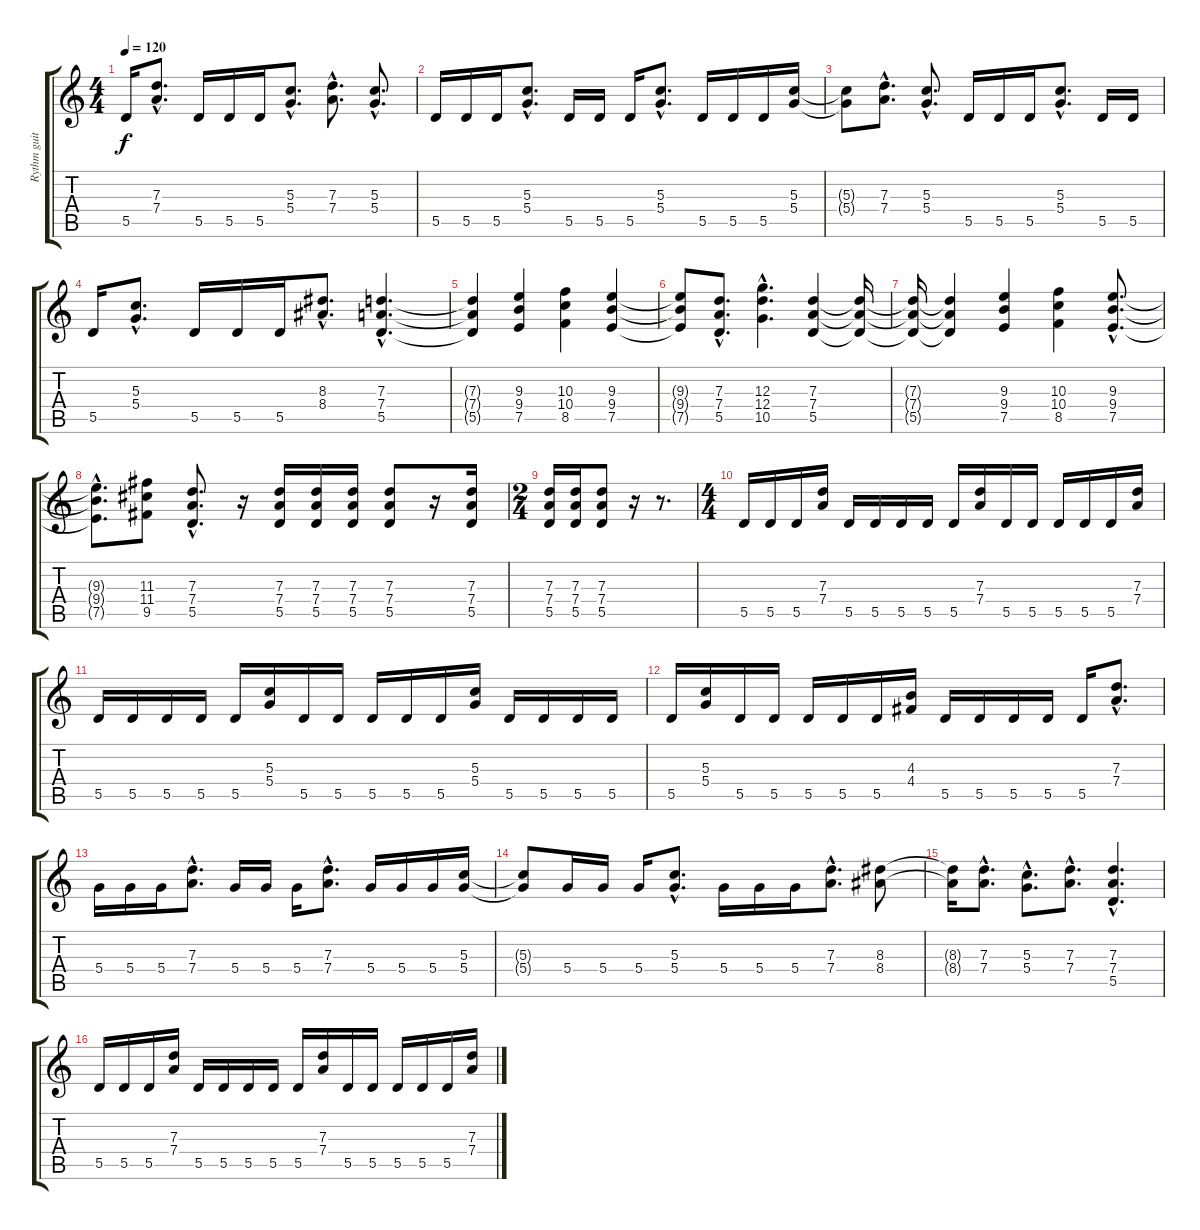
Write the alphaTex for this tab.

\track ("Rythm guitar" "Rythm guit") {instrument distortionguitar}
\staff {score tabs}
\tuning (E4 B3 G3 D3 A2 E2) {hide}
\ts (4 4)
\tempo 120
\clef g2
\ks c
5.5.16{dy f} (7.3{hac} 7.4{hac}).8{d} 5.5.16 5.5.16 5.5.16 (5.3{hac} 5.4{hac}).8{d} (7.3{hac} 7.4{hac}).8{d} (5.3{hac} 5.4{hac}).8{d} |
5.5.16 5.5.16 5.5.16 (5.3{hac} 5.4{hac}).8{d} 5.5.16 5.5.16 5.5.16 (5.3{hac} 5.4{hac}).8{d} 5.5.16 5.5.16 5.5.16 (5.3 5.4).16 |
(5.3{t} 5.4{t}).8 (7.3{hac} 7.4{hac}).8{d} (5.3{hac} 5.4{hac}).8{d} 5.5.16 5.5.16 5.5.16 (5.3{hac} 5.4{hac}).8{d} 5.5.16 5.5.16 |
5.5.16 (5.3{hac} 5.4{hac}).8{d} 5.5.16 5.5.16 5.5.16 (8.3{hac} 8.4{hac}).8{d} (7.3{hac} 7.4{hac} 5.5{hac}).4{d} |
(7.3{t} 7.4{t} 5.5{t}).4 (9.3 9.4 7.5).4 (10.3 10.4 8.5).4 (9.3 9.4 7.5).4 |
(9.3{t} 9.4{t} 7.5{t}).8 (7.3{hac} 7.4{hac} 5.5{hac}).8{d} (12.3{hac} 12.4{hac} 10.5{hac}).4{d} (7.3 7.4 5.5).4 (7.3{t} 7.4{t} 5.5{t}).16 |
(7.3{t} 7.4{t} 5.5{t}).16 (7.3{t} 7.4{t} 5.5{t}).4 (9.3 9.4 7.5).4 (10.3 10.4 8.5).4 (9.3{hac} 9.4{hac} 7.5{hac}).8{d} |
(9.3{hac t} 9.4{hac t} 7.5{hac t}).8{d} (11.3 11.4 9.5).8 (7.3{hac} 7.4{hac} 5.5{hac}).8{d} r.16 (7.3 7.4 5.5).16 (7.3 7.4 5.5).16 (7.3 7.4 5.5).16 (7.3 7.4 5.5).8 r.16 (7.3 7.4 5.5).16 |
\ts (2 4)
(7.3 7.4 5.5).16 (7.3 7.4 5.5).16 (7.3 7.4 5.5).8 r.16 r.8{d} |
\ts (4 4)
5.5.16 5.5.16 5.5.16 (7.3 7.4).16 5.5.16 5.5.16 5.5.16 5.5.16 5.5.16 (7.3 7.4).16 5.5.16 5.5.16 5.5.16 5.5.16 5.5.16 (7.3 7.4).16 |
5.5.16 5.5.16 5.5.16 5.5.16 5.5.16 (5.3 5.4).16 5.5.16 5.5.16 5.5.16 5.5.16 5.5.16 (5.3 5.4).16 5.5.16 5.5.16 5.5.16 5.5.16 |
5.5.16 (5.3 5.4).16 5.5.16 5.5.16 5.5.16 5.5.16 5.5.16 (4.3 4.4).16 5.5.16 5.5.16 5.5.16 5.5.16 5.5.16 (7.3{hac} 7.4{hac}).8{d} |
5.4.16 5.4.16 5.4.16 (7.3{hac} 7.4{hac}).8{d} 5.4.16 5.4.16 5.4.16 (7.3{hac} 7.4{hac}).8{d} 5.4.16 5.4.16 5.4.16 (5.3 5.4).16 |
(5.3{t} 5.4{t}).8 5.4.16 5.4.16 5.4.16 (5.3{hac} 5.4{hac}).8{d} 5.4.16 5.4.16 5.4.16 (7.3{hac} 7.4{hac}).8{d} (8.3 8.4).8 |
(8.3{t} 8.4{t}).16 (7.3{hac} 7.4{hac}).8{d} (5.3{hac} 5.4{hac}).8{d} (7.3{hac} 7.4{hac}).8{d} (7.3{hac} 7.4{hac} 5.5{hac}).4{d} |
5.5.16 5.5.16 5.5.16 (7.3 7.4).16 5.5.16 5.5.16 5.5.16 5.5.16 5.5.16 (7.3 7.4).16 5.5.16 5.5.16 5.5.16 5.5.16 5.5.16 (7.3 7.4).16
